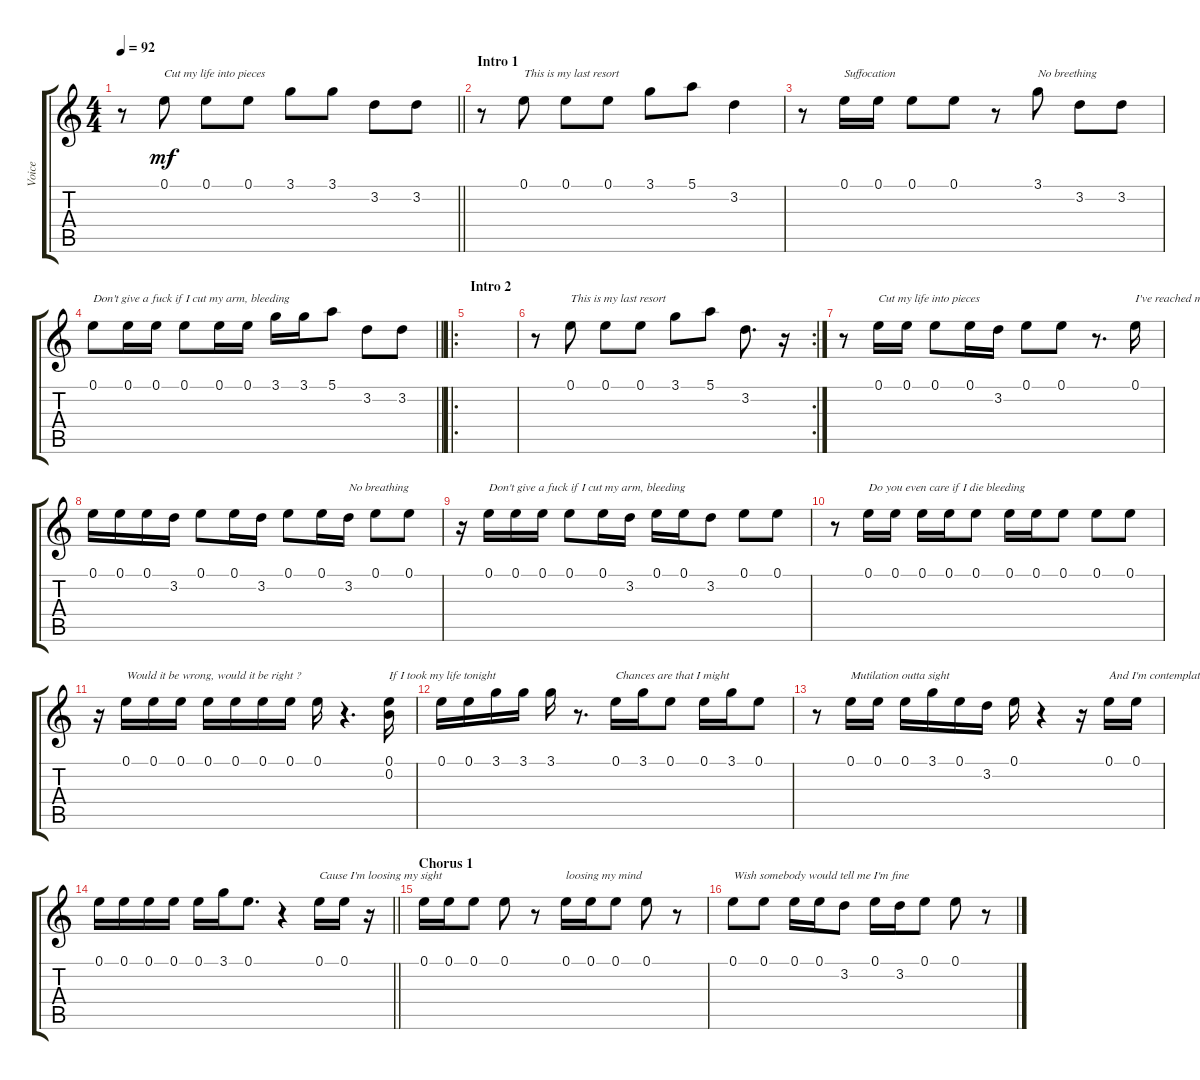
\track ("Voice" "Voice") {instrument fretlessbass}
\staff {score tabs}
\tuning (E4 B3 G3 D3 A2 E2) {hide}
\ts (4 4)
\tempo 92
\clef g2
\barLineRight lightlight
\ks c
r.8{dy mf instrument fretlessbass} 0.1.8{txt "Cut my life into pieces"} 0.1.8 0.1.8 3.1.8 3.1.8 3.2.8 3.2.8 |
\section ("" "Intro 1")
r.8 0.1.8{txt "This is my last resort"} 0.1.8 0.1.8 3.1.8 5.1.8 3.2.4 |
r.8 0.1.16{txt "Suffocation"} 0.1.16 0.1.8 0.1.8 r.8 3.1.8{txt "No breething"} 3.2.8 3.2.8 |
\barLineRight lightlight
0.1.8{txt "Don't give a fuck if I cut my arm, bleeding"} 0.1.16 0.1.16 0.1.8 0.1.16 0.1.16 3.1.16 3.1.16 5.1.8 3.2.8 3.2.8 |
\ro
\section ("" "Intro 2")
|
\rc 2
r.8 0.1.8{txt "This is my last resort"} 0.1.8 0.1.8 3.1.8 5.1.8 3.2.8{d} r.16 |
r.8 0.1.16{txt "Cut my life into pieces"} 0.1.16 0.1.8 0.1.16 3.2.16 0.1.8 0.1.8 r.8{d} 0.1.16{txt "I've reached my last resort    Suffocation "} |
0.1.16 0.1.16 0.1.16 3.2.16 0.1.8 0.1.16 3.2.16 0.1.8 0.1.16 3.2.16{txt "No breathing"} 0.1.8 0.1.8 |
r.16 0.1.16{txt "Don't give a fuck if I cut my arm, bleeding"} 0.1.16 0.1.16 0.1.8 0.1.16 3.2.16 0.1.16 0.1.16 3.2.8 0.1.8 0.1.8 |
r.8 0.1.16{txt "Do you even care if I die bleeding"} 0.1.16 0.1.16 0.1.16 0.1.8 0.1.16 0.1.16 0.1.8 0.1.8 0.1.8 |
r.16 0.1.16{txt "Would it be wrong, would it be right ?"} 0.1.16 0.1.16 0.1.16 0.1.16 0.1.16 0.1.16 0.1.16 r.4{d} (0.1 0.2).16{txt "If I took my life tonight"} |
0.1.16 0.1.16 3.1.16 3.1.16 3.1.16 r.8{d} 0.1.16{txt "Chances are that I might"} 3.1.16 0.1.8 0.1.16 3.1.16 0.1.8 |
r.8 0.1.16{txt "Mutilation outta sight"} 0.1.16 0.1.16 3.1.16 0.1.16 3.2.16 0.1.16 r.4 r.16 0.1.16{txt "And I'm contemplating suicide"} 0.1.16 |
\barLineRight lightlight
0.1.16 0.1.16 0.1.16 0.1.16 0.1.16{volume 14} 3.1.16 0.1.8{d} r.4 0.1.16{txt "Cause I'm loosing my sight"} 0.1.16 r.16 |
\section ("" "Chorus 1")
0.1.16 0.1.16 0.1.8 0.1.8 r.8 0.1.16{txt "loosing my mind"} 0.1.16 0.1.8 0.1.8 r.8 |
0.1.8{txt "Wish somebody would tell me I'm fine"} 0.1.8 0.1.16 0.1.16 3.2.8 0.1.16 3.2.16 0.1.8 0.1.8 r.8
